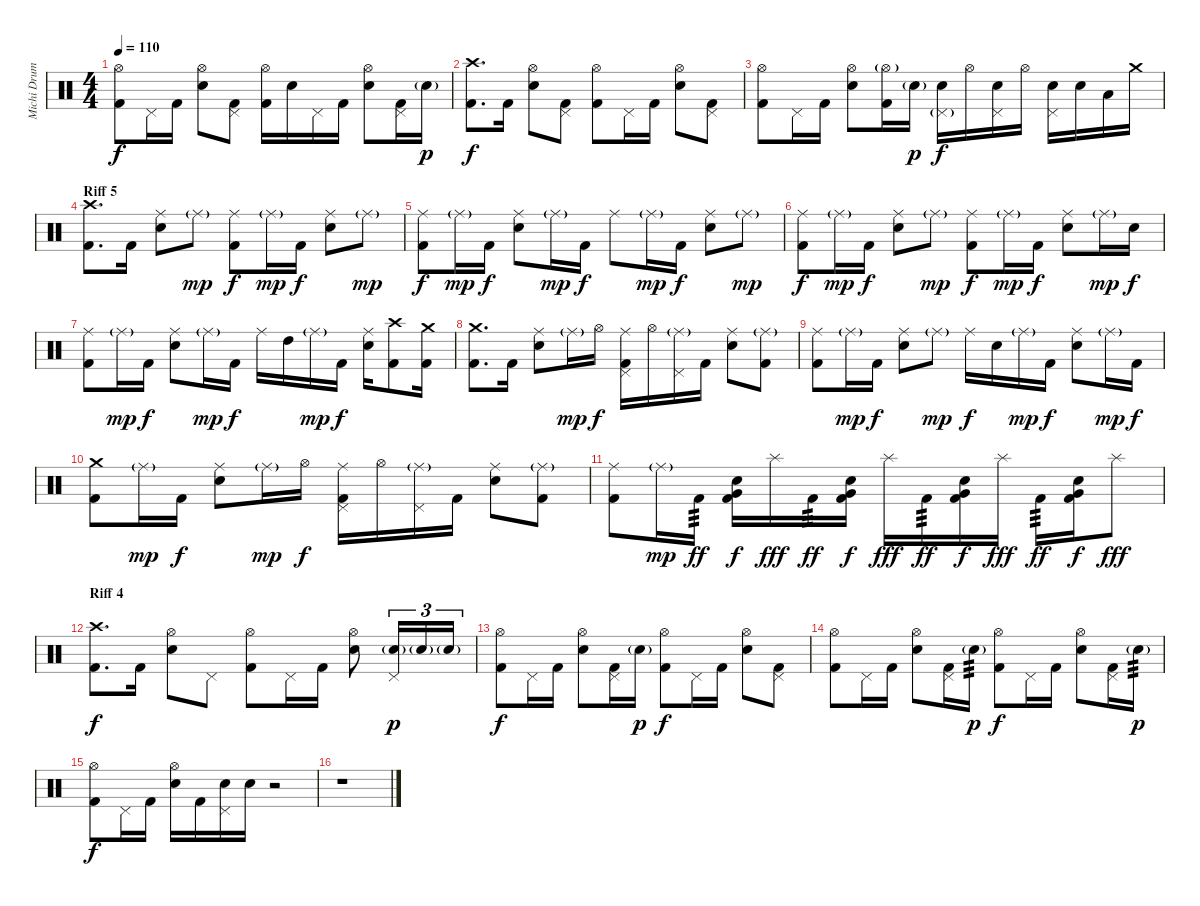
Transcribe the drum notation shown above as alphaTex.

\track ("Michi Drums" "Michi Drum") {instrument percussion}
\staff {score}
\articulation defaults
\ts (4 4)
\tempo 110
\clef neutral
\ks c
("Hi-Hat (open)" "Kick (hit) 2").8{dy f} "Pedal Hi-Hat (hit)".16 "Kick (hit) 2".16 ("Hi-Hat (open)" "Electric Snare (hit)").8 ("Pedal Hi-Hat (hit)" "Kick (hit) 2").8 ("Hi-Hat (open)" "Kick (hit) 2").16 "Electric Snare (hit)".16 "Pedal Hi-Hat (hit)".16 "Kick (hit) 2".16 ("Hi-Hat (open)" "Electric Snare (hit)").8 ("Pedal Hi-Hat (hit)" "Kick (hit) 2").16 "Electric Snare (hit)"{g}.16{dy p} |
("Crash high (hit)" "Kick (hit) 2").8{d dy f} "Kick (hit) 2".16 ("Hi-Hat (open)" "Electric Snare (hit)").8 ("Pedal Hi-Hat (hit)" "Kick (hit) 2").8 ("Hi-Hat (open)" "Kick (hit) 2").8 "Pedal Hi-Hat (hit)".16 "Kick (hit) 2".16 ("Hi-Hat (open)" "Electric Snare (hit)").8 ("Pedal Hi-Hat (hit)" "Kick (hit) 2").8 |
("Hi-Hat (open)" "Kick (hit) 2").8 "Pedal Hi-Hat (hit)".16 "Kick (hit) 2".16 ("Hi-Hat (open)" "Electric Snare (hit)").8 ("Hi-Hat (open)"{g} "Kick (hit) 2").16 "Electric Snare (hit)"{g}.16{dy p} ("Pedal Hi-Hat (hit)"{g} "Electric Snare (hit)").16{dy f} "Hi-Hat (open)".16 ("Pedal Hi-Hat (hit)" "Electric Snare (hit)").16 "Hi-Hat (open)".16 ("Pedal Hi-Hat (hit)" "Electric Snare (hit)").16 "Electric Snare (hit)".16 "Low Tom (hit)".16 "Crash medium (hit)".16 |
\section ("" "Riff 5")
("Crash high (hit)" "Kick (hit) 2").8{d} "Kick (hit) 2".16 ("Ride (middle)" "Electric Snare (hit)").8 "Ride (middle)"{g}.8{dy mp} ("Ride (middle)" "Kick (hit) 2").8{dy f} "Ride (middle)"{g}.16{dy mp} "Kick (hit) 2".16{dy f} ("Ride (middle)" "Electric Snare (hit)").8 "Ride (middle)"{g}.8{dy mp} |
("Ride (middle)" "Kick (hit) 2").8{dy f} "Ride (middle)"{g}.16{dy mp} "Kick (hit) 2".16{dy f} ("Ride (middle)" "Electric Snare (hit)").8 "Ride (middle)"{g}.16{dy mp} "Kick (hit) 2".16{dy f} "Ride (middle)".8 "Ride (middle)"{g}.16{dy mp} "Kick (hit) 2".16{dy f} ("Ride (middle)" "Electric Snare (hit)").8 "Ride (middle)"{g}.8{dy mp} |
("Ride (middle)" "Kick (hit) 2").8{dy f} "Ride (middle)"{g}.16{dy mp} "Kick (hit) 2".16{dy f} ("Ride (middle)" "Electric Snare (hit)").8 "Ride (middle)"{g}.8{dy mp} ("Ride (middle)" "Kick (hit) 2").8{dy f} "Ride (middle)"{g}.16{dy mp} "Kick (hit) 2".16{dy f} ("Ride (middle)" "Electric Snare (hit)").8 "Ride (middle)"{g}.16{dy mp} "Electric Snare (hit)".16{dy f} |
("Ride (middle)" "Kick (hit) 2").8 "Ride (middle)"{g}.16{dy mp} "Kick (hit) 2".16{dy f} ("Ride (middle)" "Electric Snare (hit)").8 "Ride (middle)"{g}.16{dy mp} "Kick (hit) 2".16{dy f} "Ride (middle)".16 "High Tom (hit)".16 "Ride (middle)"{g}.16{dy mp} "Kick (hit) 2".16{dy f} ("Ride (middle)" "Electric Snare (hit)").16 ("Crash high (hit)" "Kick (hit) 2").8 ("Crash medium (hit)" "Kick (hit) 2").16 |
("Crash medium (hit)" "Kick (hit) 2").8{d} "Kick (hit) 2".16 ("Ride (middle)" "Electric Snare (hit)").8 "Ride (middle)"{g}.16{dy mp} "Hi-Hat (open)".16{dy f} ("Ride (middle)" "Pedal Hi-Hat (hit)" "Kick (hit) 2").16 "Hi-Hat (open)".16 ("Ride (middle)"{g} "Pedal Hi-Hat (hit)").16 "Kick (hit) 2".16 ("Ride (middle)" "Electric Snare (hit)").8 ("Ride (middle)"{g} "Kick (hit) 2").8 |
("Ride (middle)" "Kick (hit) 2").8 "Ride (middle)"{g}.16{dy mp} "Kick (hit) 2".16{dy f} ("Ride (middle)" "Electric Snare (hit)").8 "Ride (middle)"{g}.8{dy mp} "Ride (middle)".16{dy f} "Electric Snare (hit)".16 "Ride (middle)"{g}.16{dy mp} "Kick (hit) 2".16{dy f} ("Ride (middle)" "Electric Snare (hit)").8 "Ride (middle)"{g}.16{dy mp} "Kick (hit) 2".16{dy f} |
("Crash medium (hit)" "Kick (hit) 2").8 "Ride (middle)"{g}.16{dy mp} "Kick (hit) 2".16{dy f} ("Ride (middle)" "Electric Snare (hit)").8 "Ride (middle)"{g}.16{dy mp} "Hi-Hat (open)".16{dy f} ("Ride (middle)" "Pedal Hi-Hat (hit)" "Kick (hit) 2").16 "Hi-Hat (open)".16 ("Ride (middle)"{g} "Pedal Hi-Hat (hit)").16 "Kick (hit) 2".16 ("Ride (middle)" "Electric Snare (hit)").8 ("Ride (middle)"{g} "Kick (hit) 2").8 |
("Ride (middle)" "Kick (hit) 2").8 "Ride (middle)"{g}.16{dy mp} "Kick (hit) 2".16{tp 3 dy ff} ("Electric Snare (hit)" "Very Low Tom (hit)" "Kick (hit) 2").16{bd 480 dy f} "Splash (hit)".16{dy fff} "Kick (hit) 2".16{tp 3 dy ff} ("Electric Snare (hit)" "Very Low Tom (hit)" "Kick (hit) 2").16{bd 480 dy f} "Splash (hit)".16{dy fff} "Kick (hit) 2".16{tp 3 dy ff} ("Electric Snare (hit)" "Very Low Tom (hit)" "Kick (hit) 2").16{bd 480 dy f} "Splash (hit)".16{dy fff} "Kick (hit) 2".16{tp 3 dy ff} ("Electric Snare (hit)" "Very Low Tom (hit)" "Kick (hit) 2").16{bd 480 dy f} "Splash (hit)".8{dy fff} |
\section ("" "Riff 4")
("Crash high (hit)" "Kick (hit) 2").8{d dy f} "Kick (hit) 2".16 ("Hi-Hat (open)" "Electric Snare (hit)").8 "Pedal Hi-Hat (hit)".8 ("Hi-Hat (open)" "Kick (hit) 2").8 "Pedal Hi-Hat (hit)".16 "Kick (hit) 2".16 ("Hi-Hat (open)" "Electric Snare (hit)").8 ("Pedal Hi-Hat (hit)" "Electric Snare (hit)"{g}).16{tu (3 2) dy p} "Electric Snare (hit)"{g}.16{tu (3 2)} "Electric Snare (hit)"{g}.16{tu (3 2)} |
("Hi-Hat (open)" "Kick (hit) 2").8{dy f} "Pedal Hi-Hat (hit)".16 "Kick (hit) 2".16 ("Hi-Hat (open)" "Electric Snare (hit)").8 ("Pedal Hi-Hat (hit)" "Kick (hit) 2").16 "Electric Snare (hit)"{g}.16{dy p} ("Hi-Hat (open)" "Kick (hit) 2").8{dy f} "Pedal Hi-Hat (hit)".16 "Kick (hit) 2".16 ("Hi-Hat (open)" "Electric Snare (hit)").8 ("Pedal Hi-Hat (hit)" "Kick (hit) 2").8 |
("Hi-Hat (open)" "Kick (hit) 2").8 "Pedal Hi-Hat (hit)".16 "Kick (hit) 2".16 ("Hi-Hat (open)" "Electric Snare (hit)").8 ("Pedal Hi-Hat (hit)" "Kick (hit) 2").16 "Electric Snare (hit)"{g}.16{tp 3 dy p} ("Hi-Hat (open)" "Kick (hit) 2").8{dy f} "Pedal Hi-Hat (hit)".16 "Kick (hit) 2".16 ("Hi-Hat (open)" "Electric Snare (hit)").8 ("Pedal Hi-Hat (hit)" "Kick (hit) 2").16 "Electric Snare (hit)"{g}.16{tp 3 dy p} |
("Hi-Hat (open)" "Kick (hit) 2").8{dy f} "Pedal Hi-Hat (hit)".16 "Kick (hit) 2".16 ("Hi-Hat (open)" "Electric Snare (hit)").16 "Kick (hit) 2".16 ("Pedal Hi-Hat (hit)" "Electric Snare (hit)").16 "Electric Snare (hit)".16 r.2 |
r.1
